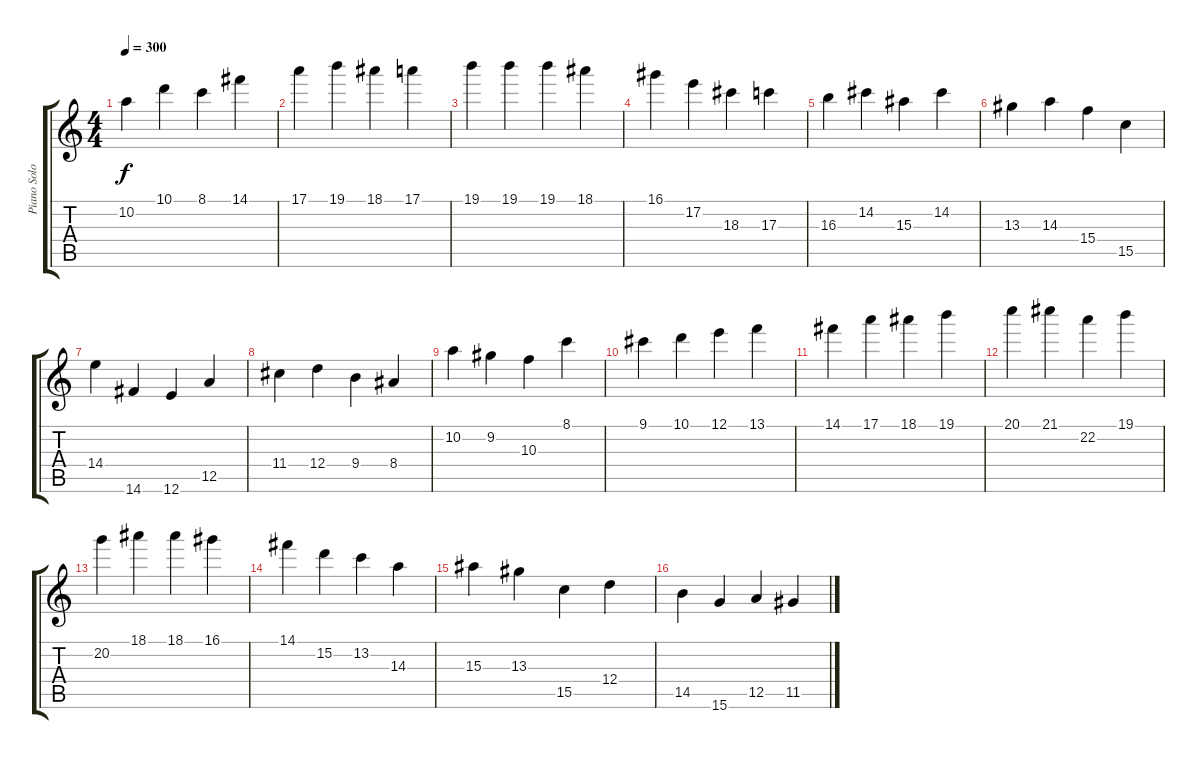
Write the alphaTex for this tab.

\track ("Piano Solo" "Piano Solo") {instrument acousticguitarsteel}
\staff {score tabs}
\tuning (E4 B3 G3 D3 A2 E2) {hide}
\ts (4 4)
\tempo 300
\clef g2
\ks c
10.2.4{dy f} 10.1.4 8.1.4 14.1.4 |
17.1.4 19.1.4 18.1.4 17.1.4 |
19.1.4 19.1.4 19.1.4 18.1.4 |
16.1.4 17.2.4 18.3.4 17.3.4 |
16.3.4 14.2.4 15.3.4 14.2.4 |
13.3.4 14.3.4 15.4.4 15.5.4 |
14.4.4 14.6.4 12.6.4 12.5.4 |
11.4.4 12.4.4 9.4.4 8.4.4 |
10.2.4 9.2.4 10.3.4 8.1.4 |
9.1.4 10.1.4 12.1.4 13.1.4 |
14.1.4 17.1.4 18.1.4 19.1.4 |
20.1.4 21.1.4 22.2.4 19.1.4 |
20.2.4 18.1.4 18.1.4 16.1.4 |
14.1.4 15.2.4 13.2.4 14.3.4 |
15.3.4 13.3.4 15.5.4 12.4.4 |
14.5.4 15.6.4 12.5.4 11.5.4
